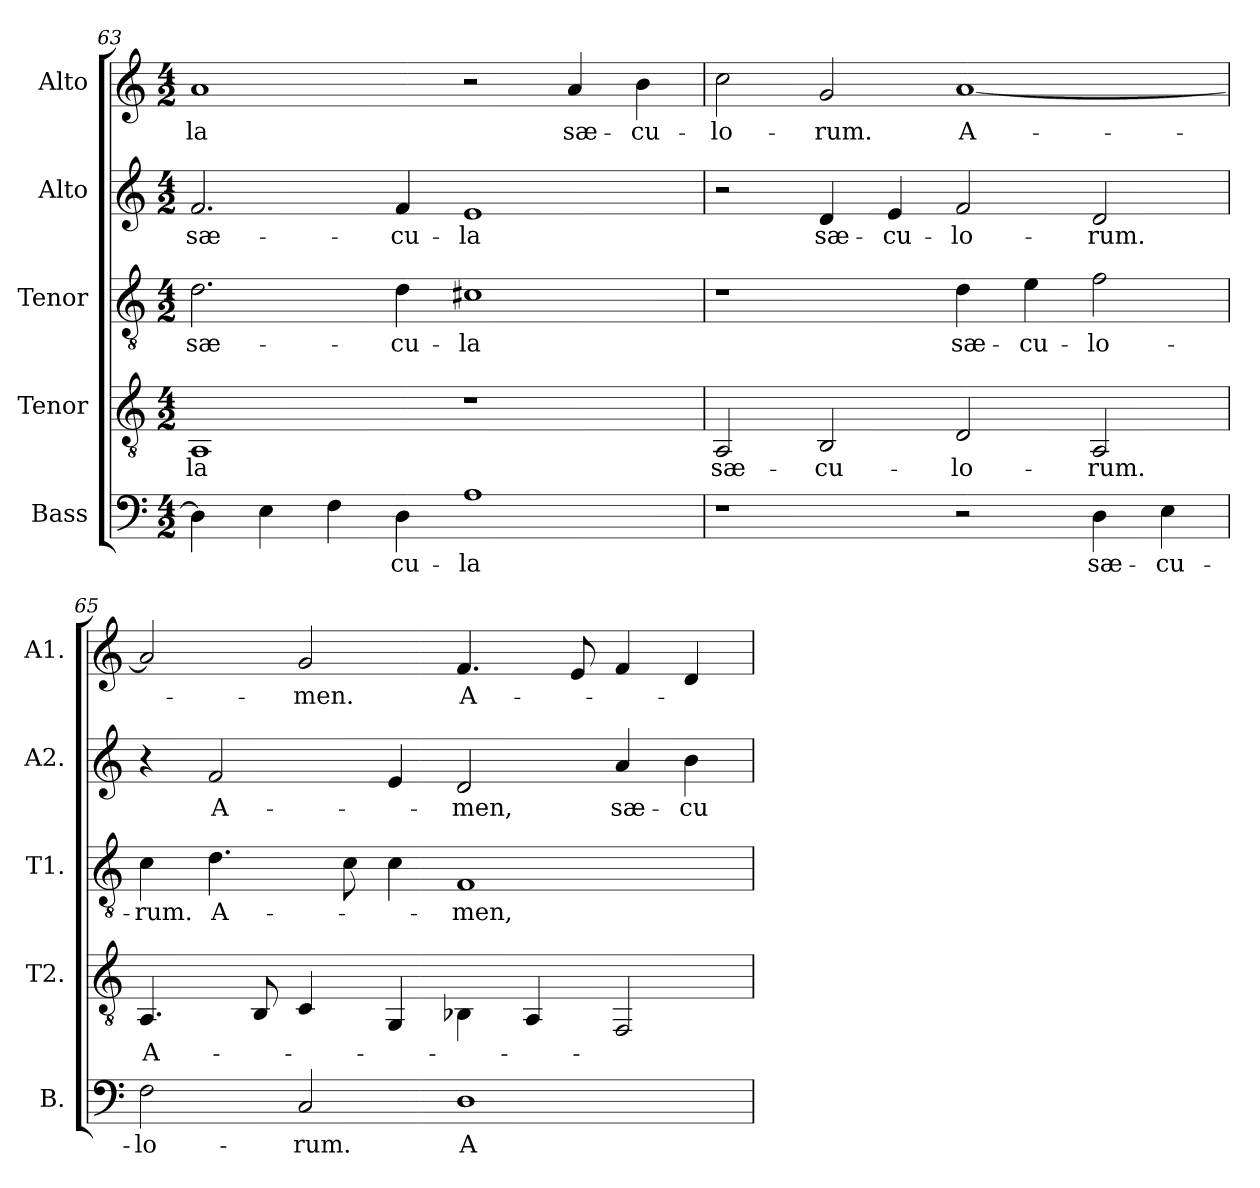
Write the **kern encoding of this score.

**kern	**text	**kern	**text	**kern	**text	**kern	**text	**kern	**text
*part5	*part5	*part4	*part4	*part3	*part3	*part2	*part2	*part1	*part1
*staff5	*staff5	*staff4	*staff4	*staff3	*staff3	*staff2	*staff2	*staff1	*staff1
*I"Bass	*	*I"Tenor	*	*I"Tenor	*	*I"Alto	*	*I"Alto	*
*I'B.	*	*I'T2.	*	*I'T1.	*	*I'A2.	*	*I'A1.	*
*clefF4	*	*clefGv2	*	*clefGv2	*	*clefG2	*	*clefG2	*
*	*	*	*	*ITrd7c12	*	*	*	*	*
*k[]	*	*k[]	*	*k[]	*	*k[]	*	*k[]	*
*C:	*	*C:	*	*C:	*	*C:	*	*C:	*
*M4/2	*	*M4/2	*	*M4/2	*	*M4/2	*	*M4/2	*
=63	=63	=63	=63	=63	=63	=63	=63	=63	=63
!	!	!	!LO:LY:b:color=#000000	!	!	!	!	!	!
!	!	!	!	!	!LO:LY:b:color=#000000	!	!	!	!
!	!	!	!	!	!	!	!LO:LY:b:color=#000000	!	!
!	!	!	!	!	!	!	!	!	!LO:LY:b:color=#000000
4Di\]	.	1AAi	-la	2.Di\	sæ-	2.fi/	sæ-	1ai	-la
4Ei\	.	.	.	.	.	.	.	.	.
4Fi\	.	.	.	.	.	.	.	.	.
!	!LO:LY:b:color=#000000	!	!	!	!	!	!	!	!
!	!	!	!	!	!LO:LY:b:color=#000000	!	!	!	!
!	!	!	!	!	!	!	!LO:LY:b:color=#000000	!	!
4Di\	-cu-	.	.	4Di\	-cu-	4fi/	-cu-	.	.
!	!LO:LY:b:color=#000000	!	!	!	!	!	!	!	!
!	!	!	!	!	!LO:LY:b:color=#000000	!	!	!	!
!	!	!	!	!	!	!	!LO:LY:b:color=#000000	!	!
1Ai	-la	1r	.	1C#Xi	-la	1ei	-la	2r	.
!	!	!	!	!	!	!	!	!	!LO:LY:b:color=#000000
.	.	.	.	.	.	.	.	4ai/	sæ-
!	!	!	!	!	!	!	!	!	!LO:LY:b:color=#000000
.	.	.	.	.	.	.	.	4bi\	-cu-
=64	=64	=64	=64	=64	=64	=64	=64	=64	=64
!	!	!	!LO:LY:b:color=#000000	!	!	!	!	!	!
!	!	!	!	!	!	!	!	!	!LO:LY:b:color=#000000
1r	.	2AAi/	sæ-	1r	.	2r	.	2cci\	-lo-
!	!	!	!LO:LY:b:color=#000000	!	!	!	!	!	!
!	!	!	!	!	!	!	!LO:LY:b:color=#000000	!	!
!	!	!	!	!	!	!	!	!	!LO:LY:b:color=#000000
.	.	2BBi/	-cu-	.	.	4di/	sæ-	2gi/	-rum.
!	!	!	!	!	!	!	!LO:LY:b:color=#000000	!	!
.	.	.	.	.	.	4ei/	-cu-	.	.
!	!	!	!LO:LY:b:color=#000000	!	!	!	!	!	!
!	!	!	!	!	!LO:LY:b:color=#000000	!	!	!	!
!	!	!	!	!	!	!	!LO:LY:b:color=#000000	!	!
!	!	!	!	!	!	!	!	!	!LO:LY:b:color=#000000
2r	.	2Di/	-lo-	4Di\	sæ-	2fi/	-lo-	[1ai	A-
!	!	!	!	!	!LO:LY:b:color=#000000	!	!	!	!
.	.	.	.	4Ei\	-cu-	.	.	.	.
!	!LO:LY:b:color=#000000	!	!	!	!	!	!	!	!
!	!	!	!LO:LY:b:color=#000000	!	!	!	!	!	!
!	!	!	!	!	!LO:LY:b:color=#000000	!	!	!	!
!	!	!	!	!	!	!	!LO:LY:b:color=#000000	!	!
4Di\	sæ-	2AAi/	-rum.	2Fi\	-lo-	2di/	-rum.	.	.
!	!LO:LY:b:color=#000000	!	!	!	!	!	!	!	!
4Ei\	-cu-	.	.	.	.	.	.	.	.
!!LO:LB:g=z
=65	=65	=65	=65	=65	=65	=65	=65	=65	=65
!	!LO:LY:b:color=#000000	!	!	!	!	!	!	!	!
!	!	!	!LO:LY:b:color=#000000	!	!	!	!	!	!
!	!	!	!	!	!LO:LY:b:color=#000000	!	!	!	!
2Fi\	-lo-	4.AAi/	A-	4Ci\	-rum.	4r	.	2ai/]	.
!	!	!	!	!	!LO:LY:b:color=#000000	!	!	!	!
!	!	!	!	!	!	!	!LO:LY:b:color=#000000	!	!
.	.	.	.	4.Di\	A-	2fi/	A-	.	.
.	.	8BBi/	.	.	.	.	.	.	.
!	!LO:LY:b:color=#000000	!	!	!	!	!	!	!	!
!	!	!	!	!	!	!	!	!	!LO:LY:b:color=#000000
2Ci/	-rum.	4Ci/	.	.	.	.	.	2gi/	-men.
.	.	.	.	8Ci\	.	.	.	.	.
.	.	4GGi/	.	4Ci\	.	4ei/	.	.	.
!	!LO:LY:b:color=#000000	!	!	!	!	!	!	!	!
!	!	!	!	!	!LO:LY:b:color=#000000	!	!	!	!
!	!	!	!	!	!	!	!LO:LY:b:color=#000000	!	!
!	!	!	!	!	!	!	!	!	!LO:LY:b:color=#000000
1Di	A-	4BB-Xi\	.	1FFi	-men,	2di/	-men,	4.fi/	A-
.	.	4AAi/	.	.	.	.	.	.	.
.	.	.	.	.	.	.	.	8ei/	.
!	!	!	!	!	!	!	!LO:LY:b:color=#000000	!	!
.	.	2FFi/	.	.	.	4ai/	sæ-	4fi/	.
!	!	!	!	!	!	!	!LO:LY:b:color=#000000	!	!
.	.	.	.	.	.	4bi\	-cu-	4di/	.
=	=	=	=	=	=	=	=	=	=
*-	*-	*-	*-	*-	*-	*-	*-	*-	*-
